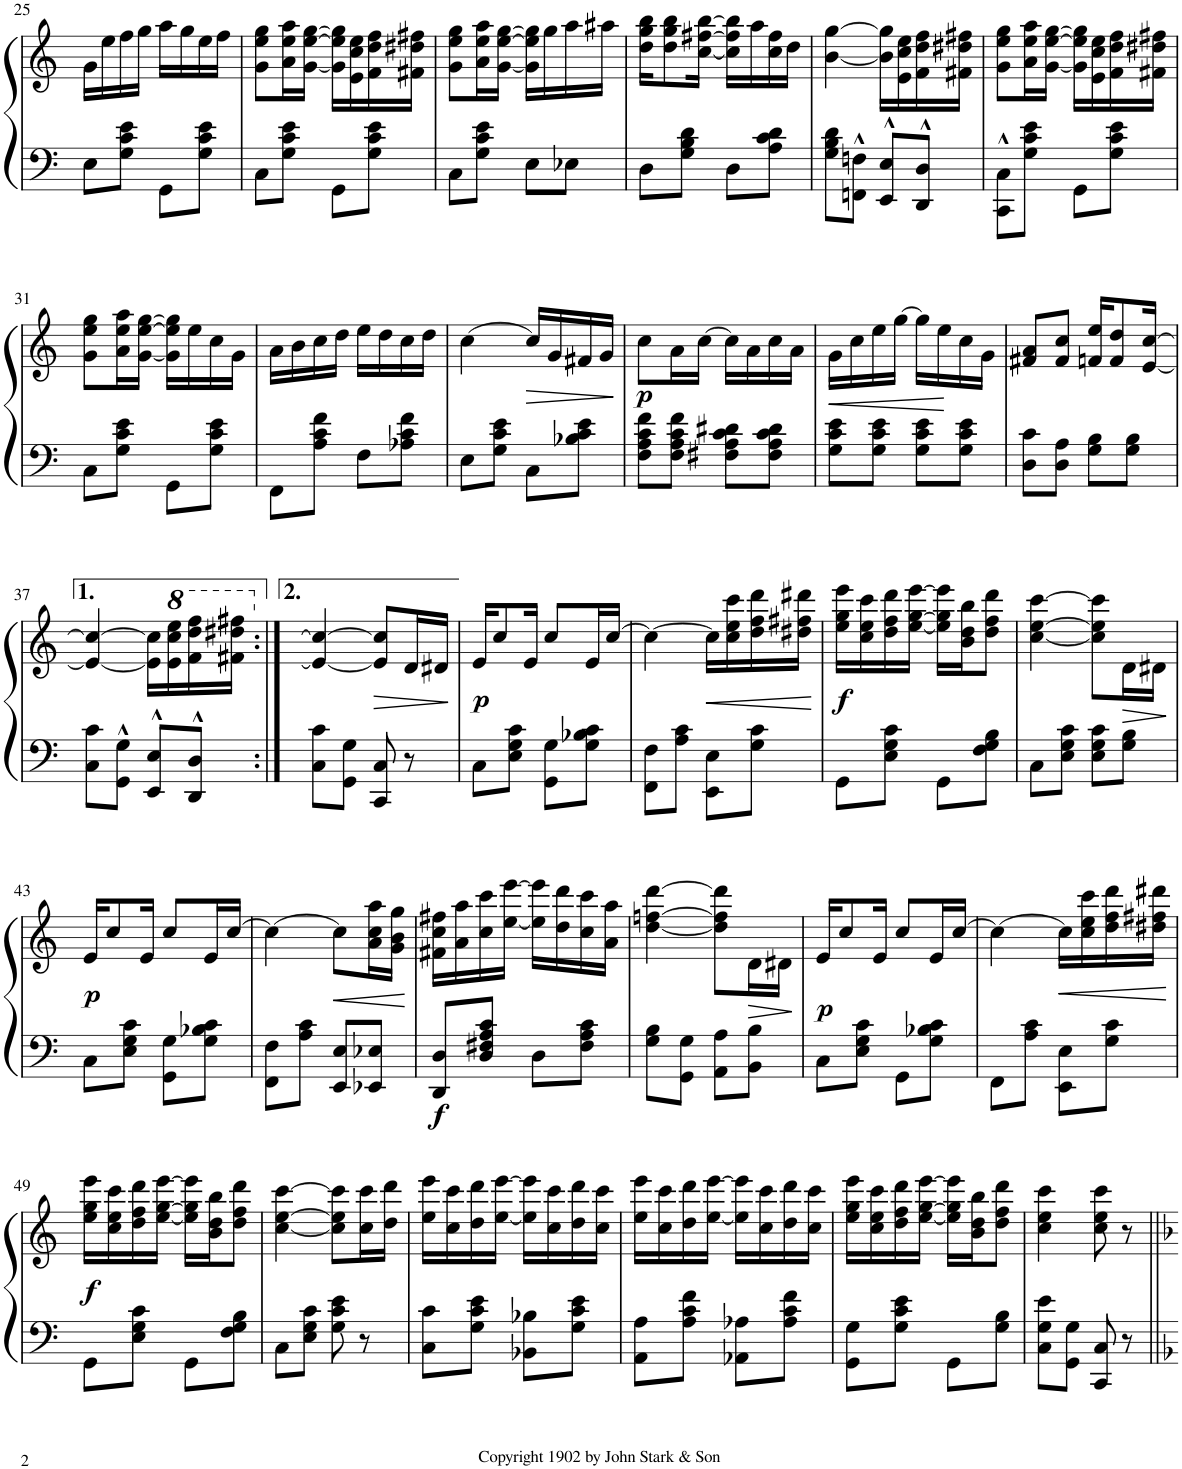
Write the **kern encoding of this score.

**kern	**kern	**dynam
*part1	*part1	*part1
*staff2	*staff1	*staff1/2
*I"Piano	*	*
*I'Pno.	*	*
!!LO:PB:g=z
*clefF4	*clefG2	*
*k[]	*k[]	*
*M2/4	*M2/4	*
=25	=25	=25
8E\L	16g\LL	.
.	16ee\	.
8G\ 8c\ 8e\J	16ff\	.
.	16gg\JJ	.
8GG\L	16aa\LL	.
.	16gg\	.
8G\ 8c\ 8e\J	16ee\	.
.	16ff\JJ	.
=26	=26	=26
8C\L	8g\ 8ee\ 8gg\L	.
8G\ 8c\ 8e\J	16a\ 16ee\ 16aa\L	.
.	[16g\ [16ee\ [16gg\JJ	.
8GG\L	16g\] 16ee\] 16gg\]LL	.
.	16e\ 16cc\ 16ee\	.
8G\ 8c\ 8e\J	16f\ 16dd\ 16ff\	.
.	16f#X\ 16dd#X\ 16ff#X\JJ	.
=27	=27	=27
8C\L	8g\ 8ee\ 8gg\L	.
8G\ 8c\ 8e\J	16a\ 16ee\ 16aa\L	.
.	[16g\ [16ee\ [16gg\JJ	.
8E\L	16g\] 16ee\] 16gg\]LL	.
.	16gg\	.
8E-X\J	16aa\	.
.	16aa#X\JJ	.
=28	=28	=28
8D\L	16dd\ 16gg\ 16bb\KL	.
.	8dd\ 8gg\ 8bb\	.
8G\ 8B\ 8d\J	.	.
.	[16cc\ [16ff#X\ [16bb\Jk	.
8D\L	16cc\] 16ff#\] 16bb\]LL	.
.	16aa\	.
8A\ 8c\ 8d\J	16cc\ 16ff#\	.
.	16dd\JJ	.
=29	=29	=29
8G\ 8B\ 8d\L	[4b\ [4gg\	.
8FFn\^^ 8Fn\^^J	.	.
8EE/^^ 8E/^^L	16b\] 16gg\]LL	.
.	16e\ 16cc\ 16ee\	.
8DD/^^ 8D/^^J	16f\ 16dd\ 16ff\	.
.	16f#X\ 16dd#X\ 16ff#X\JJ	.
=30	=30	=30
8CC\^^ 8C\^^L	8g\ 8ee\ 8gg\L	.
8G\ 8c\ 8e\J	16a\ 16ee\ 16aa\L	.
.	[16g\ [16ee\ [16gg\JJ	.
8GG\L	16g\] 16ee\] 16gg\]LL	.
.	16e\ 16cc\ 16ee\	.
8G\ 8c\ 8e\J	16f\ 16dd\ 16ff\	.
.	16f#X\ 16dd#X\ 16ff#X\JJ	.
!!LO:LB:g=z
=31	=31	=31
8C\L	8g\ 8ee\ 8gg\L	.
8G\ 8c\ 8e\J	16a\ 16ee\ 16aa\L	.
.	[16g\ [16ee\ [16gg\JJ	.
8GG\L	16g\] 16ee\] 16gg\]LL	.
.	16ee\	.
8G\ 8c\ 8e\J	16cc\	.
.	16g\JJ	.
=32	=32	=32
8FF\L	16a\LL	.
.	16b\	.
8A\ 8c\ 8f\J	16cc\	.
.	16dd\JJ	.
8F\L	16ee\LL	.
.	16dd\	.
8A-X\ 8c\ 8f\J	16cc\	.
.	16dd\JJ	.
=33	=33	=33
8E\L	[4cc\	.
8G\ 8c\ 8e\J	.	.
!	!	!LO:HP:b
8C\L	16cc/LL]	>
.	16g/	.
8B-X\ 8c\ 8e\J	16f#X/	.
.	16g/JJ	.
.	.	]
=34	=34	=34
!	!	!LO:DY:b
8F\ 8A\ 8c\ 8f\L	8cc\L	p
8F\ 8A\ 8c\ 8f\J	16a\L	.
.	[16cc\JJ	.
8F#X\ 8A\ 8c\ 8d#X\L	16cc\LL]	.
.	16a\	.
8F#\ 8A\ 8c\ 8d#\J	16cc\	.
.	16a\JJ	.
=35	=35	=35
!	!	!LO:HP:b
8G\ 8c\ 8e\L	16g\LL	<
.	16cc\	.
8G\ 8c\ 8e\J	16ee\	.
.	[16gg\JJ	.
8G\ 8c\ 8e\L	16gg\LL]	.
.	16ee\	.
8G\ 8c\ 8e\J	16cc\	.
.	16g\JJ	.
.	.	[
=36	=36	=36
8D\ 8c\L	8f#X/ 8a/L	.
8D\ 8A\J	8f#/ 8cc/J	.
8G\ 8B\L	16fn/ 16ee/KL	.
.	8f/ 8dd/	.
8G\ 8B\J	.	.
.	[16e/ [16cc/Jk	.
!!LO:LB:g=z
=37	=37	=37
8C\ 8c\L	4e/_ 4cc/_	.
8GG\^^ 8G\^^J	.	.
8EE/^^ 8E/^^L	16e\] 16cc\]LL	.
*	*8va	*
.	16ee\ 16ccc\ 16eee\	.
8DD/^^ 8D/^^J	16ff\ 16ddd\ 16fff\	.
.	16ff#X\ 16ddd#X\ 16fff#X\JJ	.
=38:|!	=38:|!	=38:|!
*	*X8va	*
.	[8qe [8qcc	.
8C\ 8c\L	4e/_ 4cc/_	.
8GG\ 8G\J	.	.
!	!	!LO:HP:b
8CC/ 8C/	8e/] 8cc/]L	>
8r	16d/L	.
.	16d#X/JJ	.
.	.	]
=39	=39	=39
!	!	!LO:DY:b
8C\L	16e/KL	p
.	8cc/	.
8E\ 8G\ 8c\J	.	.
.	16e/Jk	.
8GG\ 8G\L	8cc/L	.
8G\ 8B-X\ 8c\J	16e/L	.
.	[16cc/JJ	.
=40	=40	=40
8FF\ 8F\L	4cc\_	.
8A\ 8c\J	.	.
!	!	!LO:HP:b
8EE\ 8E\L	16cc\LL]	<
.	16cc\ 16ee\ 16ccc\	.
8G\ 8c\J	16dd\ 16ff\ 16ddd\	.
.	16dd#X\ 16ff#X\ 16ddd#X\JJ	.
.	.	[
=41	=41	=41
!	!	!LO:DY:b
8GG\L	16ee\ 16gg\ 16eee\LL	f
.	16cc\ 16ee\ 16ccc\	.
8E\ 8G\ 8c\J	16dd\ 16ff\ 16ddd\	.
.	[16ee\ [16gg\ [16eee\JJ	.
8GG\L	16ee\] 16gg\] 16eee\]LL	.
.	16b\ 16dd\ 16bb\J	.
8F\ 8G\ 8B\J	8dd\ 8ff\ 8ddd\J	.
=42	=42	=42
8C\L	[4cc\ [4ee\ [4ccc\	.
8E\ 8G\ 8c\J	.	.
8E\ 8G\ 8c\L	8cc\] 8ee\] 8ccc\]L	.
!	!	!LO:HP:b
8G\ 8B\J	16d\L	>
.	16d#X\JJ	.
.	.	]
!!LO:LB:g=z
=43	=43	=43
!	!	!LO:DY:b
8C\L	16e/KL	p
.	8cc/	.
8E\ 8G\ 8c\J	.	.
.	16e/Jk	.
8GG\ 8G\L	8cc/L	.
8G\ 8B-X\ 8c\J	16e/L	.
.	[16cc/JJ	.
=44	=44	=44
8FF\ 8F\L	4cc\_	.
8A\ 8c\J	.	.
!	!	!LO:HP:b
8EE/ 8E/L	8cc\L]	<
8EE-X/ 8E-X/J	16a\ 16cc\ 16aa\L	.
.	16g\ 16b\ 16gg\JJ	.
.	.	[
=45	=45	=45
!	!	!LO:DY:b=2
8DD/ 8D/L	16f#X\ 16cc\ 16ff#X\LL	f
.	16a\ 16aa\	.
8D/ 8F#X/ 8A/ 8c/J	16cc\ 16ccc\	.
.	[16ee\ [16eee\JJ	.
8D\L	16ee\] 16eee\]LL	.
.	16dd\ 16ddd\	.
8F#\ 8A\ 8c\J	16cc\ 16ccc\	.
.	16a\ 16aa\JJ	.
=46	=46	=46
8G\ 8B\L	[4dd\ [4ffn\ [4ddd\	.
8GG\ 8G\J	.	.
8AA\ 8A\L	8dd\] 8ff\] 8ddd\]L	.
!	!	!LO:HP:b
8BB\ 8B\J	16d\L	>
.	16d#X\JJ	.
.	.	]
=47	=47	=47
!	!	!LO:DY:b
8C\L	16e/KL	p
.	8cc/	.
8E\ 8G\ 8c\J	.	.
.	16e/Jk	.
8GG\L	8cc/L	.
8G\ 8B-X\ 8c\J	16e/L	.
.	[16cc/JJ	.
=48	=48	=48
8FF\L	4cc\_	.
8A\ 8c\J	.	.
!	!	!LO:HP:b
8EE\ 8E\L	16cc\LL]	<
.	16cc\ 16ee\ 16ccc\	.
8G\ 8c\J	16dd\ 16ff\ 16ddd\	.
.	16dd#X\ 16ff#X\ 16ddd#X\JJ	.
.	.	[
!!LO:LB:g=z
=49	=49	=49
!	!	!LO:DY:b
8GG\L	16ee\ 16gg\ 16eee\LL	f
.	16cc\ 16ee\ 16ccc\	.
8E\ 8G\ 8c\J	16dd\ 16ff\ 16ddd\	.
.	[16ee\ [16gg\ [16eee\JJ	.
8GG\L	16ee\] 16gg\] 16eee\]LL	.
.	16b\ 16dd\ 16bb\J	.
8F\ 8G\ 8B\J	8dd\ 8ff\ 8ddd\J	.
=50	=50	=50
8C\L	[4cc\ [4ee\ [4ccc\	.
8E\ 8G\ 8c\J	.	.
8G\ 8c\ 8e\	8cc\] 8ee\] 8ccc\]L	.
8r	16cc\ 16ccc\L	.
.	16dd\ 16ddd\JJ	.
=51	=51	=51
8C\ 8c\L	16ee\ 16eee\LL	.
.	16cc\ 16ccc\	.
8G\ 8c\ 8e\J	16dd\ 16ddd\	.
.	[16ee\ [16eee\JJ	.
8BB-X\ 8B-X\L	16ee\] 16eee\]LL	.
.	16cc\ 16ccc\	.
8G\ 8c\ 8e\J	16dd\ 16ddd\	.
.	16cc\ 16ccc\JJ	.
=52	=52	=52
8AA\ 8A\L	16ee\ 16eee\LL	.
.	16cc\ 16ccc\	.
8A\ 8c\ 8f\J	16dd\ 16ddd\	.
.	[16ee\ [16eee\JJ	.
8AA-X\ 8A-X\L	16ee\] 16eee\]LL	.
.	16cc\ 16ccc\	.
8A-\ 8c\ 8f\J	16dd\ 16ddd\	.
.	16cc\ 16ccc\JJ	.
=53	=53	=53
8GG\ 8G\L	16ee\ 16gg\ 16eee\LL	.
.	16cc\ 16ee\ 16ccc\	.
8G\ 8c\ 8e\J	16dd\ 16ff\ 16ddd\	.
.	[16ee\ [16gg\ [16eee\JJ	.
8GG\L	16ee\] 16gg\] 16eee\]LL	.
.	16b\ 16dd\ 16bb\J	.
8G\ 8B\J	8dd\ 8ff\ 8ddd\J	.
=54	=54	=54
8C\ 8G\ 8e\L	4cc\ 4ee\ 4ccc\	.
8GG\ 8G\J	.	.
8CC/ 8C/	8cc\ 8ee\ 8ccc\	.
8r	8r	.
=||	=||	=||
*-	*-	*-
